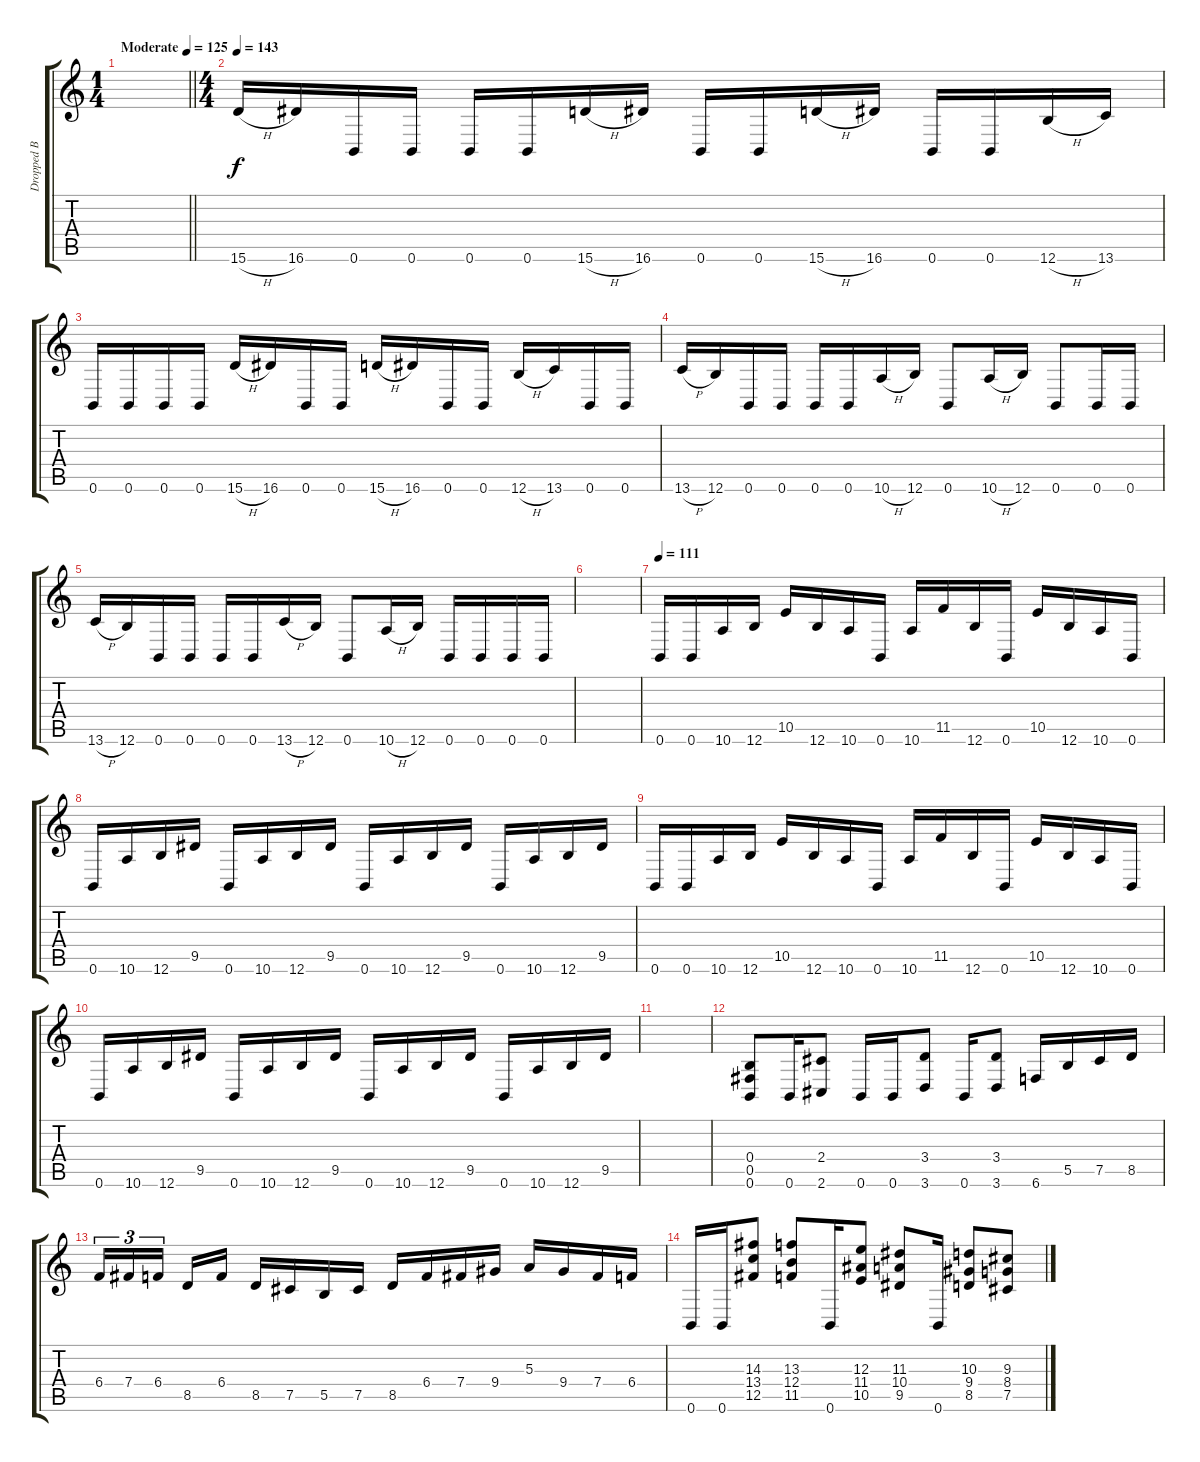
\track ("Dropped B" "Dropped B") {instrument distortionguitar}
\staff {score tabs}
\tuning (Db4 Ab3 E3 B2 Gb2 B1) {hide}
\ts (1 4)
\tempo (125 "Moderate")
\clef g2
\barLineRight lightlight
\ks c
|
\ts (4 4)
\tempo 143
15.6{h}.16 16.6.16 0.6.16 0.6.16 0.6.16 0.6.16 15.6{h}.16 16.6.16 0.6.16 0.6.16 15.6{h}.16 16.6.16 0.6.16 0.6.16 12.6{h}.16 13.6.16 |
0.6.16 0.6.16 0.6.16 0.6.16 15.6{h}.16 16.6.16 0.6.16 0.6.16 15.6{h}.16 16.6.16 0.6.16 0.6.16 12.6{h}.16 13.6.16 0.6.16 0.6.16 |
13.6{h}.16 12.6.16 0.6.16 0.6.16 0.6.16 0.6.16 10.6{h}.16 12.6.16 0.6.8 10.6{h}.16 12.6.16 0.6.8 0.6.16 0.6.16 |
13.6{h}.16 12.6.16 0.6.16 0.6.16 0.6.16 0.6.16 13.6{h}.16 12.6.16 0.6.8 10.6{h}.16 12.6.16 0.6.16 0.6.16 0.6.16 0.6.16 |
|
\tempo 111
0.6.16 0.6.16 10.6.16 12.6.16 10.5.16 12.6.16 10.6.16 0.6.16 10.6.16 11.5.16 12.6.16 0.6.16 10.5.16 12.6.16 10.6.16 0.6.16 |
0.6.16 10.6.16 12.6.16 9.5.16 0.6.16 10.6.16 12.6.16 9.5.16 0.6.16 10.6.16 12.6.16 9.5.16 0.6.16 10.6.16 12.6.16 9.5.16 |
0.6.16 0.6.16 10.6.16 12.6.16 10.5.16 12.6.16 10.6.16 0.6.16 10.6.16 11.5.16 12.6.16 0.6.16 10.5.16 12.6.16 10.6.16 0.6.16 |
0.6.16 10.6.16 12.6.16 9.5.16 0.6.16 10.6.16 12.6.16 9.5.16 0.6.16 10.6.16 12.6.16 9.5.16 0.6.16 10.6.16 12.6.16 9.5.16 |
|
(0.4 0.5 0.6).8 0.6.16 (2.4 2.6).8 0.6.16 0.6.16 (3.4 3.6).8 0.6.16 (3.4 3.6).8 6.6.16 5.5.16 7.5.16 8.5.16 |
6.4.16{tu (3 2)} 7.4.16{tu (3 2)} 6.4.16{tu (3 2) beam splitsecondary} 8.5.16 6.4.16 8.5.16 7.5.16 5.5.16 7.5.16 8.5.16 6.4.16 7.4.16 9.4.16 5.3.16 9.4.16 7.4.16 6.4.16 |
0.6.16 0.6.16 (14.3 13.4 12.5).8 (13.3 12.4 11.5).8 0.6.16 (12.3 11.4 10.5).8 (11.3 10.4 9.5).8 0.6.16 (10.3 9.4 8.5).8 (9.3 8.4 7.5).8
